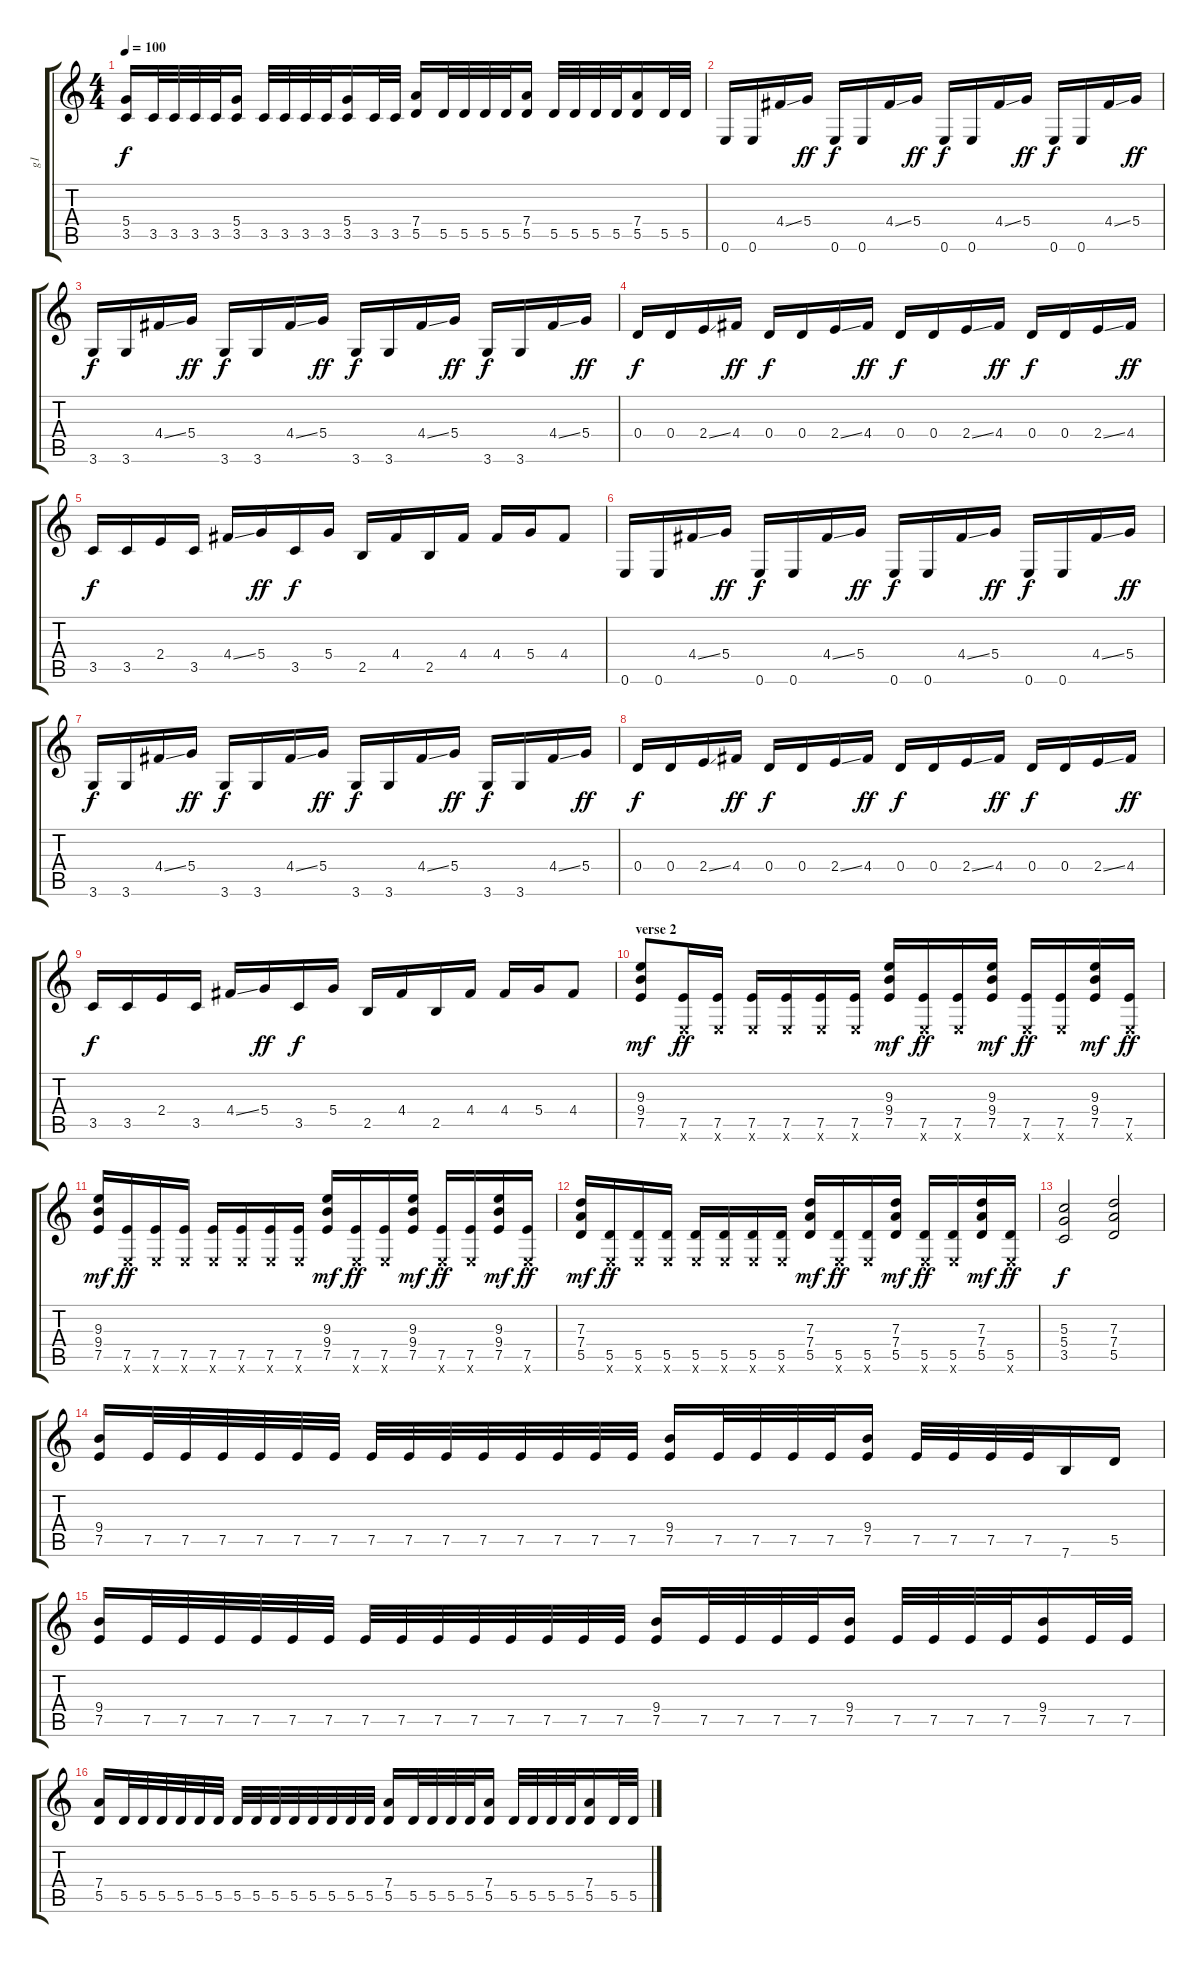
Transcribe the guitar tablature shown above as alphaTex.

\track ("g1" "g1") {instrument distortionguitar}
\staff {score tabs}
\tuning (E4 B3 G3 D3 A2 E2) {hide}
\ts (4 4)
\tempo 100
\clef g2
\ks c
(5.4 3.5).16{dy f} 3.5.32 3.5.32 3.5.32 3.5.32 (5.4 3.5).16 3.5.32 3.5.32 3.5.32 3.5.32 (5.4 3.5).16 3.5.32 3.5.32 (7.4 5.5).16 5.5.32 5.5.32 5.5.32 5.5.32 (7.4 5.5).16 5.5.32 5.5.32 5.5.32 5.5.32 (7.4 5.5).16 5.5.32 5.5.32 |
\section ("" "")
0.6.16 0.6.16 4.4{ss}.16 5.4.16{dy ff} 0.6.16{dy f} 0.6.16 4.4{ss}.16 5.4.16{dy ff} 0.6.16{dy f} 0.6.16 4.4{ss}.16 5.4.16{dy ff} 0.6.16{dy f} 0.6.16 4.4{ss}.16 5.4.16{dy ff} |
3.6.16{dy f} 3.6.16 4.4{ss}.16 5.4.16{dy ff} 3.6.16{dy f} 3.6.16 4.4{ss}.16 5.4.16{dy ff} 3.6.16{dy f} 3.6.16 4.4{ss}.16 5.4.16{dy ff} 3.6.16{dy f} 3.6.16 4.4{ss}.16 5.4.16{dy ff} |
0.4.16{dy f} 0.4.16 2.4{ss}.16 4.4.16{dy ff} 0.4.16{dy f} 0.4.16 2.4{ss}.16 4.4.16{dy ff} 0.4.16{dy f} 0.4.16 2.4{ss}.16 4.4.16{dy ff} 0.4.16{dy f} 0.4.16 2.4{ss}.16 4.4.16{dy ff} |
3.5.16{dy f} 3.5.16 2.4.16 3.5.16 4.4{ss}.16 5.4.16{dy ff} 3.5.16{dy f} 5.4.16 2.5.16 4.4.16 2.5.16 4.4.16 4.4.16 5.4.16 4.4.8 |
0.6.16 0.6.16 4.4{ss}.16 5.4.16{dy ff} 0.6.16{dy f} 0.6.16 4.4{ss}.16 5.4.16{dy ff} 0.6.16{dy f} 0.6.16 4.4{ss}.16 5.4.16{dy ff} 0.6.16{dy f} 0.6.16 4.4{ss}.16 5.4.16{dy ff} |
3.6.16{dy f} 3.6.16 4.4{ss}.16 5.4.16{dy ff} 3.6.16{dy f} 3.6.16 4.4{ss}.16 5.4.16{dy ff} 3.6.16{dy f} 3.6.16 4.4{ss}.16 5.4.16{dy ff} 3.6.16{dy f} 3.6.16 4.4{ss}.16 5.4.16{dy ff} |
0.4.16{dy f} 0.4.16 2.4{ss}.16 4.4.16{dy ff} 0.4.16{dy f} 0.4.16 2.4{ss}.16 4.4.16{dy ff} 0.4.16{dy f} 0.4.16 2.4{ss}.16 4.4.16{dy ff} 0.4.16{dy f} 0.4.16 2.4{ss}.16 4.4.16{dy ff} |
3.5.16{dy f} 3.5.16 2.4.16 3.5.16 4.4{ss}.16 5.4.16{dy ff} 3.5.16{dy f} 5.4.16 2.5.16 4.4.16 2.5.16 4.4.16 4.4.16 5.4.16 4.4.8 |
\section ("" "verse 2")
(9.3 9.4 7.5).8{dy mf} (7.5 0.6{x}).16{dy ff} (7.5 0.6{x}).16 (7.5 0.6{x}).16 (7.5 0.6{x}).16 (7.5 0.6{x}).16 (7.5 0.6{x}).16 (9.3 9.4 7.5).16{dy mf} (7.5 0.6{x}).16{dy ff} (7.5 0.6{x}).16 (9.3 9.4 7.5).16{dy mf} (7.5 0.6{x}).16{dy ff} (7.5 0.6{x}).16 (9.3 9.4 7.5).16{dy mf} (7.5 0.6{x}).16{dy ff} |
(9.3 9.4 7.5).16{dy mf} (7.5 0.6{x}).16{dy ff} (7.5 0.6{x}).16 (7.5 0.6{x}).16 (7.5 0.6{x}).16 (7.5 0.6{x}).16 (7.5 0.6{x}).16 (7.5 0.6{x}).16 (9.3 9.4 7.5).16{dy mf} (7.5 0.6{x}).16{dy ff} (7.5 0.6{x}).16 (9.3 9.4 7.5).16{dy mf} (7.5 0.6{x}).16{dy ff} (7.5 0.6{x}).16 (9.3 9.4 7.5).16{dy mf} (7.5 0.6{x}).16{dy ff} |
(7.3 7.4 5.5).16{dy mf} (5.5 0.6{x}).16{dy ff} (5.5 0.6{x}).16 (5.5 0.6{x}).16 (5.5 0.6{x}).16 (5.5 0.6{x}).16 (5.5 0.6{x}).16 (5.5 0.6{x}).16 (7.3 7.4 5.5).16{dy mf} (5.5 0.6{x}).16{dy ff} (5.5 0.6{x}).16 (7.3 7.4 5.5).16{dy mf} (5.5 0.6{x}).16{dy ff} (5.5 0.6{x}).16 (7.3 7.4 5.5).16{dy mf} (5.5 0.6{x}).16{dy ff} |
(5.3 5.4 3.5).2{dy f} (7.3 7.4 5.5).2 |
\section ("" "")
(9.4 7.5).16 7.5.32 7.5.32 7.5.32 7.5.32 7.5.32 7.5.32 7.5.32 7.5.32 7.5.32 7.5.32 7.5.32 7.5.32 7.5.32 7.5.32 (9.4 7.5).16 7.5.32 7.5.32 7.5.32 7.5.32 (9.4 7.5).16 7.5.32 7.5.32 7.5.32 7.5.32 7.6.16 5.5.16 |
(9.4 7.5).16 7.5.32 7.5.32 7.5.32 7.5.32 7.5.32 7.5.32 7.5.32 7.5.32 7.5.32 7.5.32 7.5.32 7.5.32 7.5.32 7.5.32 (9.4 7.5).16 7.5.32 7.5.32 7.5.32 7.5.32 (9.4 7.5).16 7.5.32 7.5.32 7.5.32 7.5.32 (9.4 7.5).16 7.5.32 7.5.32 |
(7.4 5.5).16 5.5.32 5.5.32 5.5.32 5.5.32 5.5.32 5.5.32 5.5.32 5.5.32 5.5.32 5.5.32 5.5.32 5.5.32 5.5.32 5.5.32 (7.4 5.5).16 5.5.32 5.5.32 5.5.32 5.5.32 (7.4 5.5).16 5.5.32 5.5.32 5.5.32 5.5.32 (7.4 5.5).16 5.5.32 5.5.32
